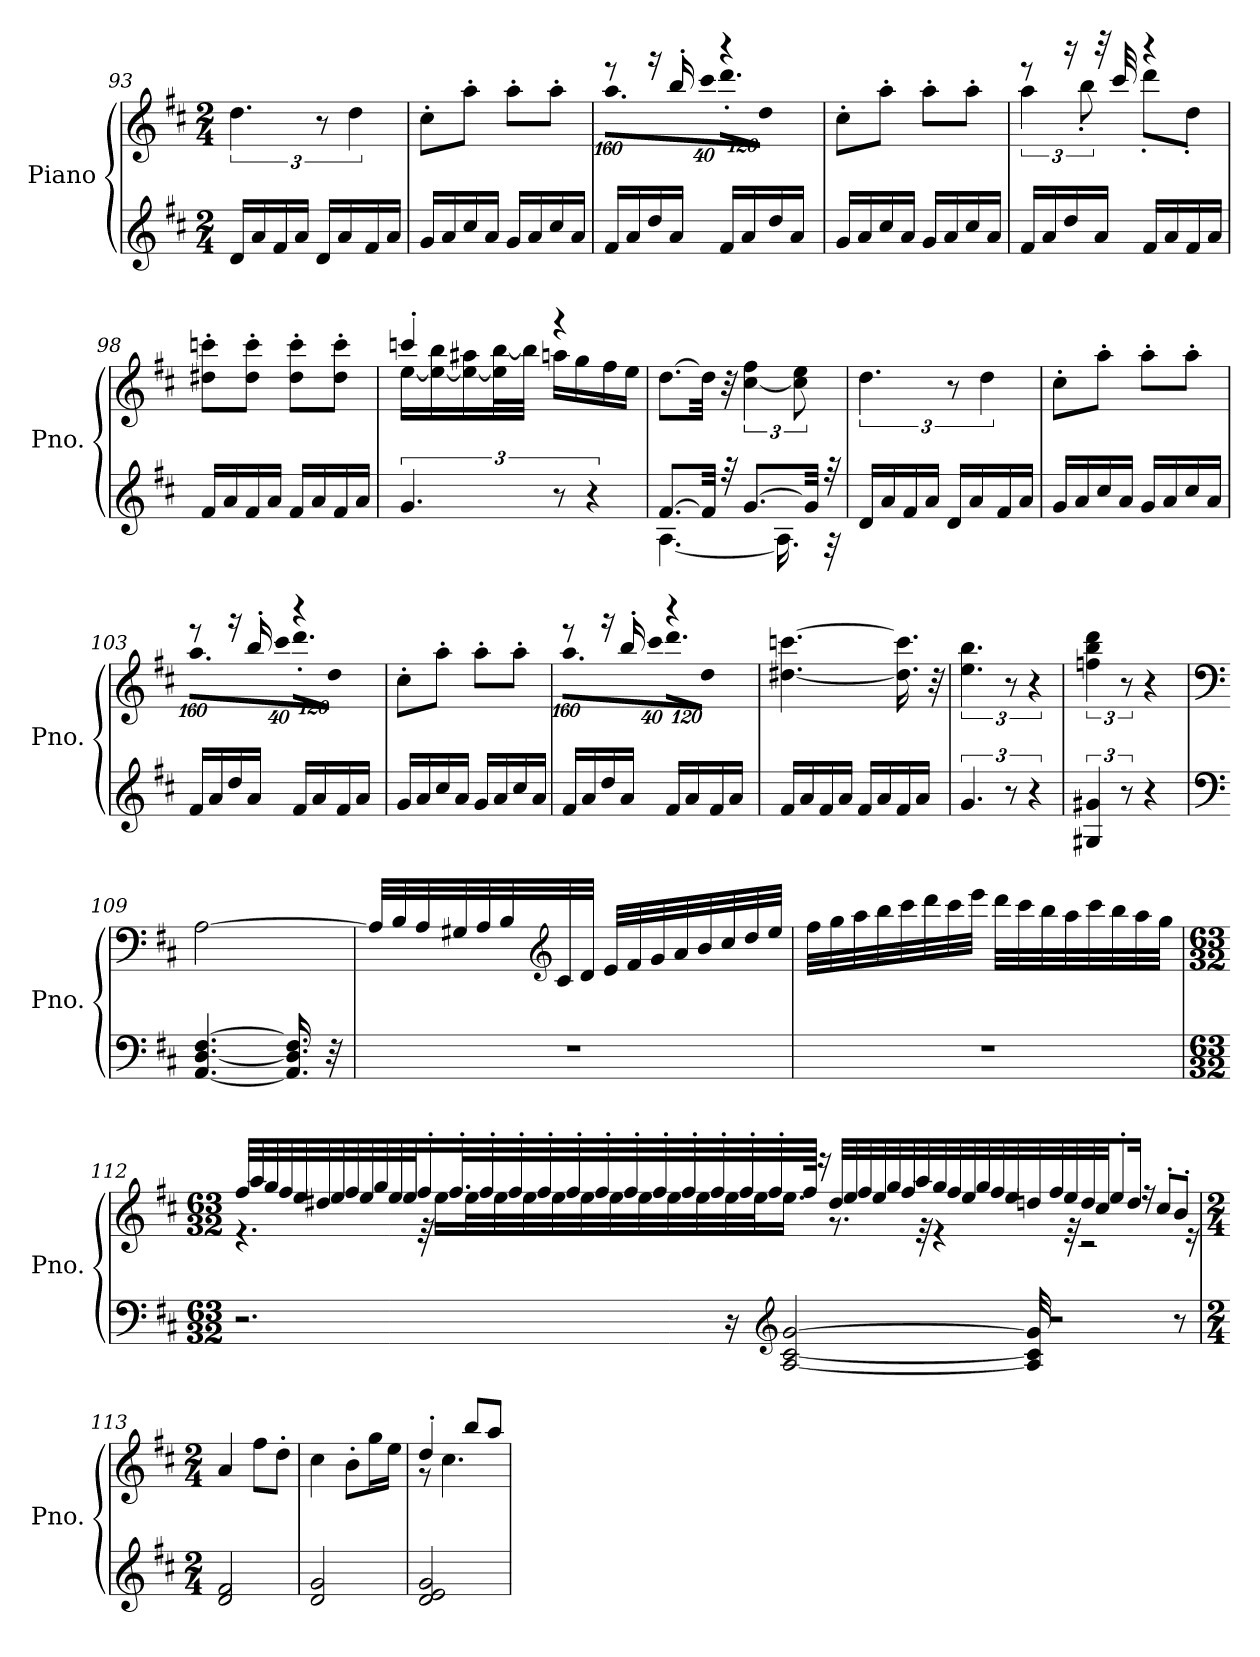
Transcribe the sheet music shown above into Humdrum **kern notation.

**kern	**kern
*part1	*part1
*staff2	*staff1
*I"Piano	*
*I'Pno.	*
*clefG2	*clefG2
*k[f#c#]	*k[f#c#]
*M2/4	*M2/4
=93	=93
16d/LL	6.dd\
16a/	.
16f#/	.
16a/JJ	.
16d/LL	12r
16a/	.
.	6dd\
16f#/	.
16a/JJ	.
=94	=94
16g/LL	8cc#'\L
16a/	.
16cc#/	8aa'\J
16a/JJ	.
16g/LL	8aa'\L
16a/	.
16cc#/	8aa'\J
16a/JJ	.
=95	=95
*	*^
*	*	*Xbrackettup
!	!	!LO:N:vis=4.
16f#/LL	8r	640%137aa\L
16a/	.	.
16dd/	16r	.
16a/JJ	16bb'/	.
!	!	!LO:N:vis=32
.	.	640%23ccc#\Jkk
!	!	!LO:N:vis=16.
16f#/LL	4r	960%103ddd'\KL
16a/	.	.
!	!	!LO:N:vis=8
.	.	960%137dd\J
16dd/	.	.
16a/JJ	.	.
*	*v	*v
!!LO:LB:g=z
=96	=96
16g/LL	8cc#'\L
16a/	.
16cc#/	8aa'\J
16a/JJ	.
16g/LL	8aa'\L
16a/	.
16cc#/	8aa'\J
16a/JJ	.
=97	=97
*	*^
*	*	*brackettup
16f#/LL	8r	6aa\
16a/	.	.
16dd/	16r	.
.	.	12bb'\
16a/JJ	32r	.
.	32ccc#/	.
16f#/LL	4r	8ddd'\L
16a/	.	.
16f#/	.	8dd'\J
16a/JJ	.	.
*	*v	*v
=98	=98
16f#/LL	8dd#X\' 8cccn\'L
16a/	.
16f#/	8dd#\' 8ccc\'J
16a/JJ	.
16f#/LL	8dd#\' 8ccc\'L
16a/	.
16f#/	8dd#\' 8ccc\'J
16a/JJ	.
=99	=99
*	*^
6.g/	4cccn'/	[16ee\LL
.	.	16ee\_ 16bb\
.	.	16ee\_ 16aa#X\
.	.	32ee\] [32bb\L
.	.	32bb\JJJ]
12r	4r	16aan\LL
.	.	16gg\
6r	.	.
.	.	16ff#\
.	.	16ee\JJ
*	*v	*v
!!LO:LB:g=z
=100	=100
*^	*
[8.f#/L	[4.A\	[8.dd\L
32f#/Jkk]	.	32dd\Jkk]
32r	.	32r
[8.g/L	.	[6cc#\ 6ff#\
.	16.A\]	.
.	.	12cc#\] 12ee\
32g/Jkk]	.	.
32r	32r	.
*v	*v	*
=101	=101
16d/LL	6.dd\
16a/	.
16f#/	.
16a/JJ	.
16d/LL	12r
16a/	.
.	6dd\
16f#/	.
16a/JJ	.
=102	=102
16g/LL	8cc#'\L
16a/	.
16cc#/	8aa'\J
16a/JJ	.
16g/LL	8aa'\L
16a/	.
16cc#/	8aa'\J
16a/JJ	.
=103	=103
*	*^
*	*	*Xbrackettup
!	!	!LO:N:vis=4.
16f#/LL	8r	640%137aa\L
16a/	.	.
16dd/	16r	.
16a/JJ	16bb'/	.
!	!	!LO:N:vis=32
.	.	640%23ccc#\Jkk
!	!	!LO:N:vis=16.
16f#/LL	4r	960%103ddd'\KL
16a/	.	.
!	!	!LO:N:vis=8
.	.	960%137dd\J
16f#/	.	.
16a/JJ	.	.
*	*v	*v
!!LO:LB:g=z
=104	=104
16g/LL	8cc#'\L
16a/	.
16cc#/	8aa'\J
16a/JJ	.
16g/LL	8aa'\L
16a/	.
16cc#/	8aa'\J
16a/JJ	.
=105	=105
*	*^
!	!	!LO:N:vis=4.
16f#/LL	8r	640%137aa\L
16a/	.	.
16dd/	16r	.
16a/JJ	16bb'/	.
!	!	!LO:N:vis=32
.	.	640%23ccc#\Jkk
!	!	!LO:N:vis=16.
16f#/LL	4r	960%103ddd\KL
16a/	.	.
!	!	!LO:N:vis=8
.	.	960%137dd\J
16f#/	.	.
16a/JJ	.	.
*	*v	*v
=106	=106
16f#/LL	[4.dd#X\ [4.cccn\
16a/	.
16f#/	.
16a/JJ	.
16f#/LL	.
16a/	.
16f#/	16.dd#\] 16.ccc\]
16a/JJ	.
.	32r
=107	=107
*	*brackettup
6.g/	6.ee\ 6.bb\
12r	12r
6r	6r
=108	=108
*	*MM60
6G#X/ 6g#X/	6ffn\ 6bb\ 6ddd\
12r	12r
*	*MM120
4r	4r
=109	=109
*clefF4	*clefF4
[4.AA/ [4.D/ [4.F#/	[2A\
16.AA/] 16.D/] 16.F#/]	.
32r	.
!!LO:LB:g=z
=110	=110
2r	32A/LLL]
*	*MM60
.	32B/
.	32A/
.	32G#X/
*	*MM95
.	32A/
.	32B/
*	*clefG2
.	32c#/
.	32d/JJJ
.	32e/LLL
.	32f#/
.	32g/
.	32a/
.	32b/
.	32cc#/
.	32dd/
.	32ee/JJJ
=111	=111
2r	32ff#\LLL
.	32gg\
.	32aa\
.	32bb\
.	32ccc#\
.	32ddd\
.	32ccc#\
.	32eee\JJJ
.	32ddd\LLL
.	32ccc#\
.	32bb\
.	32aa\
.	32ccc#\
.	32bb\
.	32aa\
.	32gg\JJJ
!!LO:LB:g=z
=112	=112
*M63/32	*M63/32
*	*^
2.r	32ff#/LLL	4.r
.	32aa/	.
.	32gg/	.
.	32ff#/	.
.	32ee/	.
.	32dd#X/	.
.	32ee/	.
.	32ff#/	.
.	32ee/	.
.	32gg/	.
.	32ee/	.
*	*MM60	*
.	32ee/J	.
.	16ff#'/	32r
.	.	16ee\LL
.	32.ff#'/L	.
.	.	32ee\L
.	32ff#'/	.
.	.	32ee\
.	32ff#'/	.
.	.	32ee\
.	32ff#'/	.
.	.	32ee\
.	32ff#'/	.
.	.	32ee\
.	32ff#'/	.
.	.	32ee\
.	32ff#'/	.
.	.	32ee\
.	32ff#'/	.
.	.	32ee\
.	32ff#'/	.
.	.	32ee\
.	32ff#'/	.
16r	.	32ee\
.	32ff#'/	.
.	.	32ee\J
.	32ff#'/	.
*clefG2	*	*
[2A/ [2c#/ [2g/	.	16.ee\JJ
.	64ff#/JJJk	.
*	*MM110	*
.	16r	.
.	32dd#/LLL	8.r
.	32ee/	.
.	32ff#/	.
.	32ee/	.
.	32gg/	.
.	32ff#/	.
*	*MM90	*
.	32aa/	32r
.	32gg/	4r
.	32ff#/	.
.	32ee/	.
*	*MM82	*
.	32gg/	.
.	32ff#/	.
.	32ee/	.
32A/] 32c#/] 32g/]	32ddn/	.
*	*MM75	*
2r	32ff#/	.
.	32ee/	32r
.	32dd/	2r
.	32cc#/JJ	.
*	*MM120	*
.	8ee'/	.
.	16dd/Jk	.
.	16r	.
.	8cc#'/L	.
8r	8b'/J	.
.	.	16r
*	*v	*v
!!LO:PB:g=z
=113	=113
*M2/4	*M2/4
2d/ 2f#/	4a/
.	8ff#\L
.	8dd'\J
=114	=114
2d/ 2g/	4cc#\
.	8b'\L
.	16gg\L
.	16ee\JJ
=115	=115
*	*^
2d/ 2e/ 2g/	4dd'/	8r
.	.	4.cc#\
.	8bb/L	.
.	8aa/J	.
*	*v	*v
=	=
*-	*-
